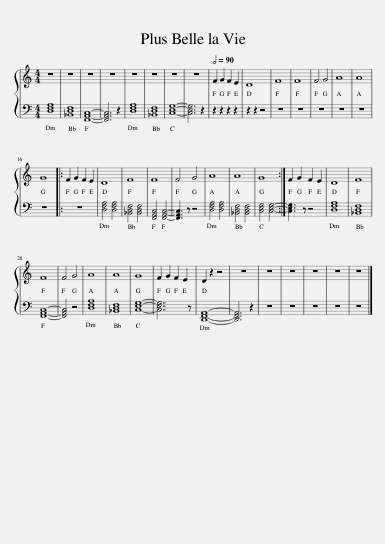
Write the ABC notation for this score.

X:1
%%score { 1 | 2 }
L:1/8
M:4/4
I:linebreak $
K:C
V:1 treble
V:2 bass
V:1
 z8 | z8 | z8 | z8 | z8 | %5
 z8 | z8 | z8 |[Q:1/2=90] F2 G2 F2 E2 | D8 | %10
 F8 | F8 | F4 G4 | A8 | A8 |$ %15
 G8 |: F2 G2 F2 E2 | D8 | F8 | F8 | %20
 F4 G4 | A8 | A8 | G8 :| F2 G2 F2 E2 | %25
 D8 | F8 |$ F8 | F4 G4 | A8 | %30
 A8 | G8 | F2 G2 F2 E2 | D2 z2 z4 | z8 | %35
 z8 | z8 | z8 | z8 | z8 |] %40
V:2
 [D,F,A,]8 | [_B,,D,F,]8 | [F,,A,,C,]8- | [F,,A,,C,]6 z2 | [D,F,A,]8 | %5
 [_B,,D,F,]8 | [C,E,G,]8- | [C,E,G,]6 z2 | z2 z2 z2 z2 | z2 z2 z4 | %10
 z8 | z8 | z8 | z8 | z8 |$ %15
 z8 |: z8 | [D,F,A,]4 [D,F,A,]4 | [_B,,D,F,]4 [B,,D,F,]4 | [F,,A,,C,]4 [F,,A,,C,]4- | %20
 [F,,A,,C,]3 z z4 | [D,F,A,]4 [D,F,A,]4 | [_B,,D,F,]4 [B,,D,F,]4 | [C,E,G,]4 [C,E,G,]4- :| [C,E,G,]3 z z4 | %25
 [D,F,A,]8 | [_B,,D,F,]8 |$ [F,,A,,C,]8- | [F,,A,,C,]4 z4 | [D,F,A,]8 | %30
 [_B,,D,F,]8 | [C,E,G,]8- | [C,E,G,]7 z | [D,,F,,A,,]8- | [D,,F,,A,,]6 z2 | %35
 z8 | z8 | z8 | z8 | z8 |] %40
